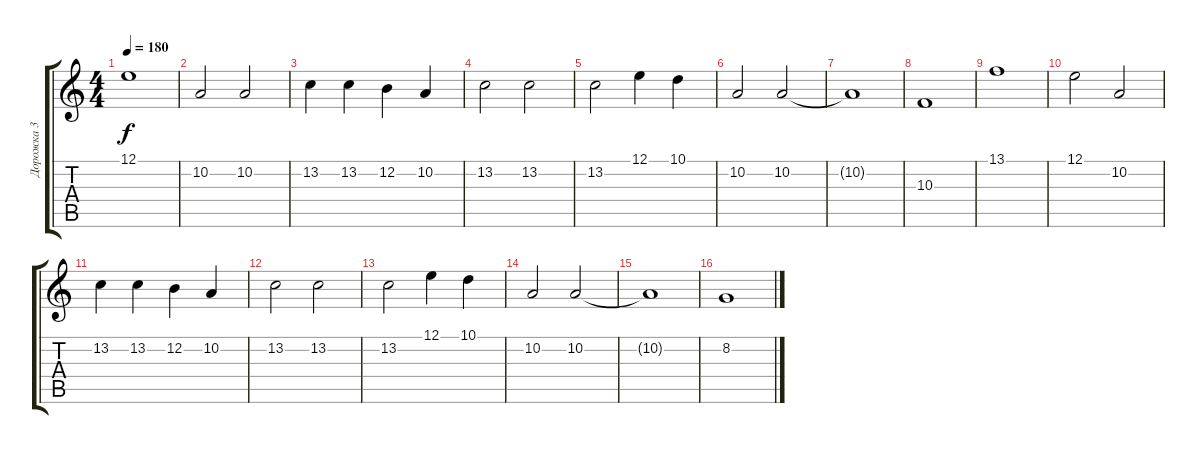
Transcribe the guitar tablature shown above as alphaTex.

\track ("Дорожка 3" "Дорожка 3") {instrument lead6voice}
\staff {score tabs}
\tuning (E4 B3 G3 D3 A2 E2) {hide}
\ts (4 4)
\tempo 180
\clef g2
\ks c
12.1.1{dy f} |
10.2.2 10.2.2 |
13.2.4 13.2.4 12.2.4 10.2.4 |
13.2.2 13.2.2 |
13.2.2 12.1.4 10.1.4 |
10.2.2 10.2.2 |
10.2{t}.1 |
10.3.1 |
13.1.1 |
12.1.2 10.2.2 |
13.2.4 13.2.4 12.2.4 10.2.4 |
13.2.2 13.2.2 |
13.2.2 12.1.4 10.1.4 |
10.2.2 10.2.2 |
10.2{t}.1 |
8.2.1
